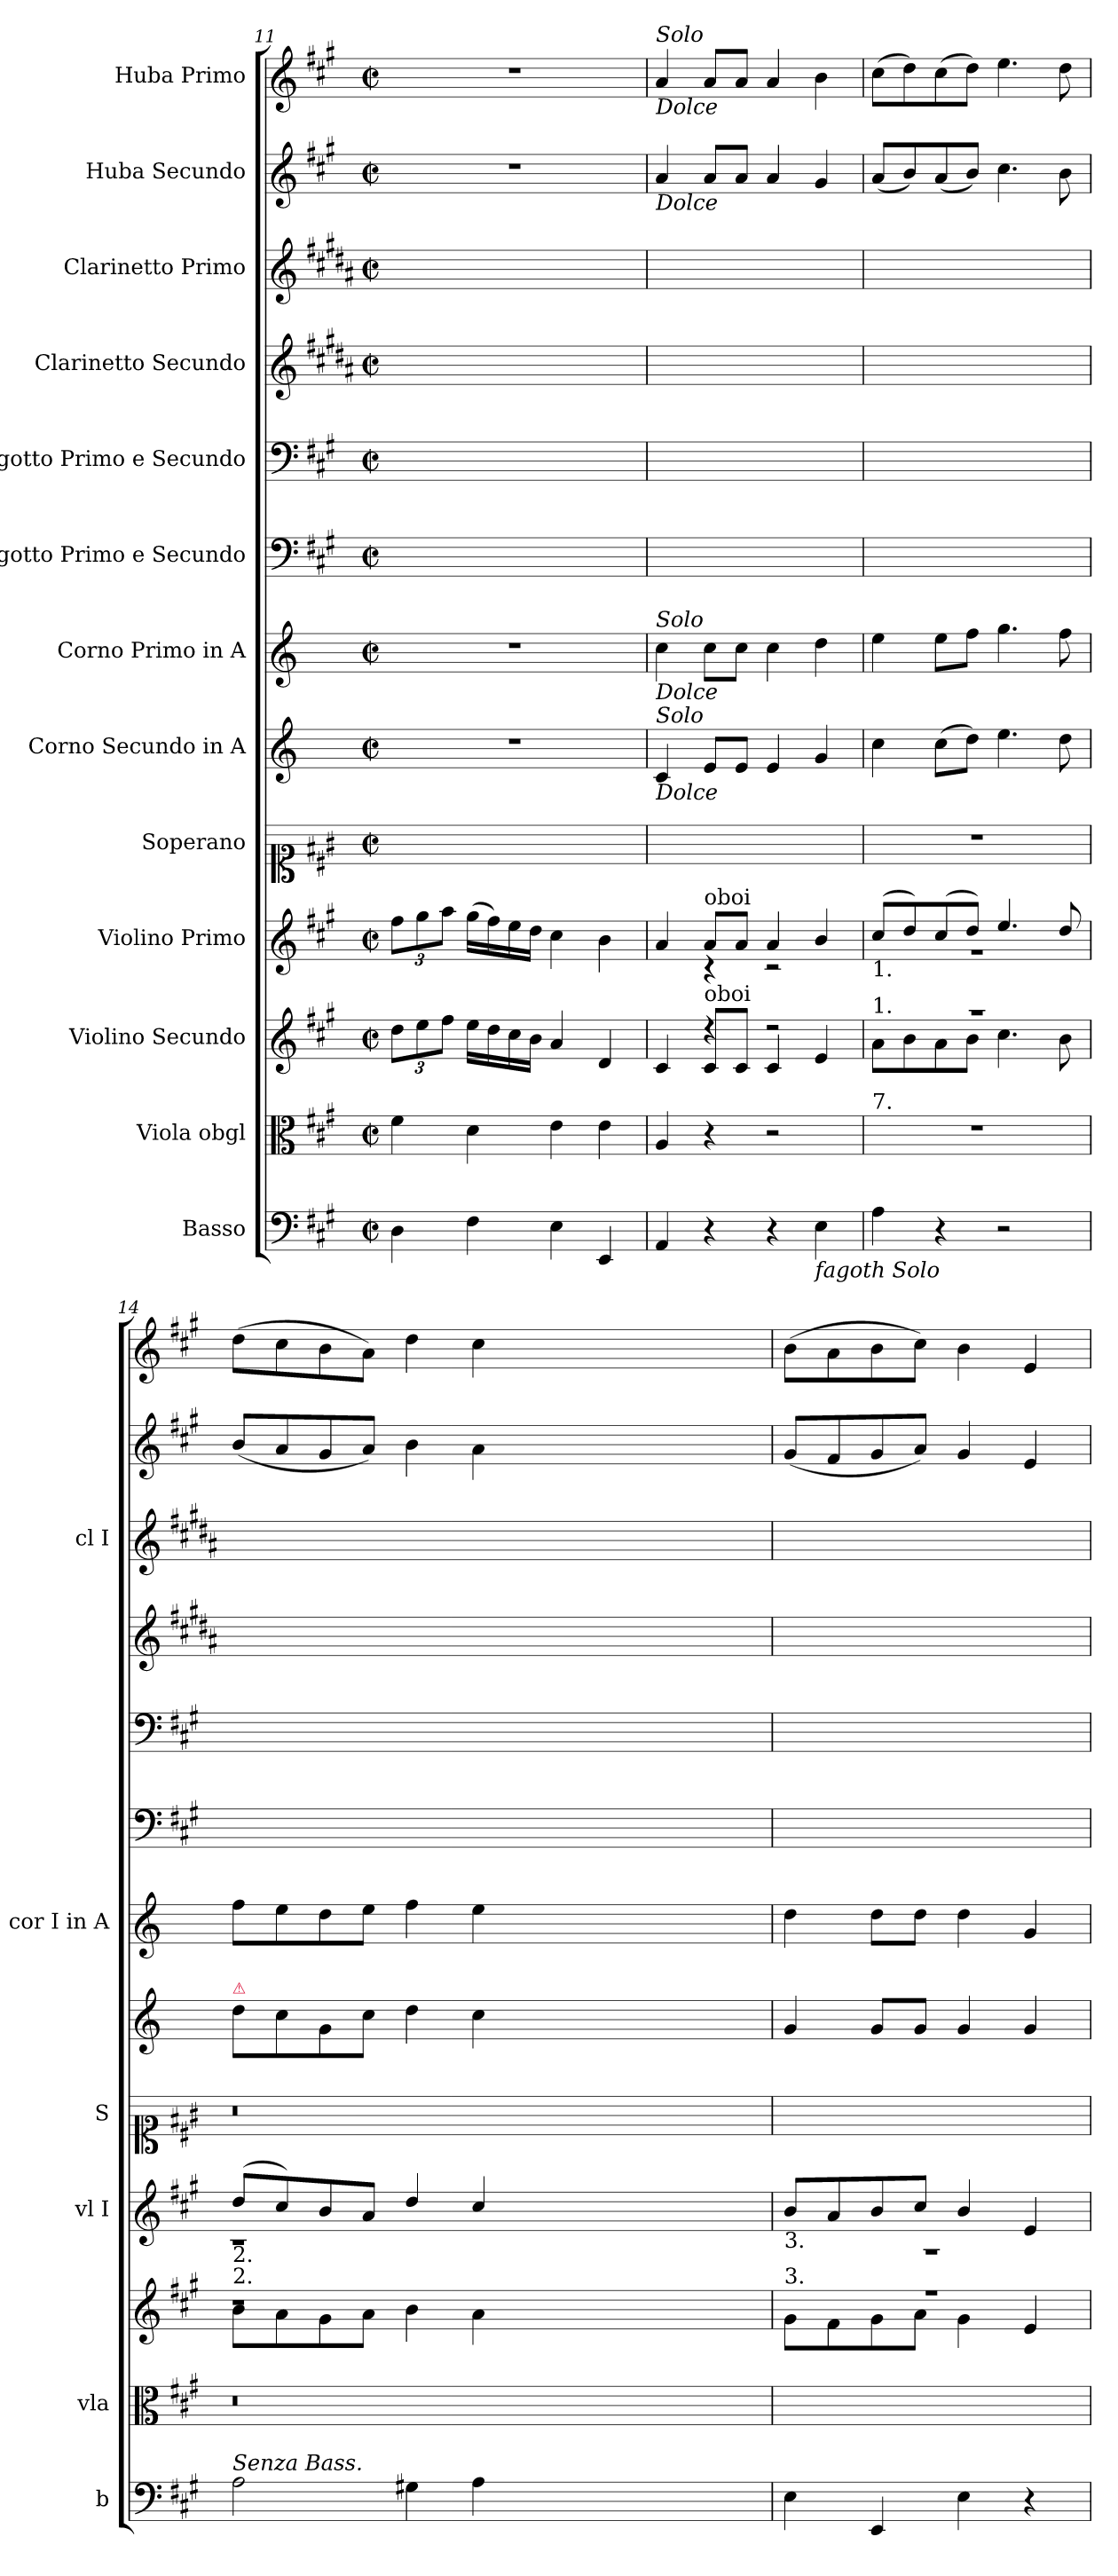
**kern	**kern	**kern	**kern	**kern	**kern	**kern	**kern	**kern	**kern	**kern	**kern	**kern
*part13	*part12	*part11	*part10	*part9	*part8	*part7	*part6	*part5	*part4	*part3	*part2	*part1
*staff13	*staff12	*staff11	*staff10	*staff9	*staff8	*staff7	*staff6	*staff5	*staff4	*staff3	*staff2	*staff1
*I"Basso	*I"Viola obgl	*I"Violino Secundo	*I"Violino Primo	*I"Soperano	*I"Corno Secundo in A	*I"Corno Primo in A	*I"Fagotto Primo e Secundo	*I"Fagotto Primo e Secundo	*I"Clarinetto Secundo	*I"Clarinetto Primo	*I"Huba Secundo	*I"Huba Primo
*I'b	*I'vla	*	*I'vl I	*I'S	*	*I'cor I in A	*	*	*	*I'cl I	*	*
*clefF4	*clefC3	*clefG2	*clefG2	*clefC1	*clefG2	*clefG2	*clefF4	*clefF4	*clefG2	*clefG2	*clefG2	*clefG2
*	*	*	*	*	*ITrd2c3	*ITrd2c3	*	*	*ITrd1c2	*ITrd1c2	*	*
*k[f#c#g#]	*k[f#c#g#]	*k[f#c#g#]	*k[f#c#g#]	*k[f#c#g#]	*k[f#c#g#]	*k[f#c#g#]	*k[f#c#g#]	*k[f#c#g#]	*k[f#c#g#]	*k[f#c#g#]	*k[f#c#g#]	*k[f#c#g#]
*A:	*A:	*A:	*A:	*A:	*A:	*A:	*A:	*A:	*A:	*A:	*A:	*A:
*M2/2	*M2/2	*M2/2	*M2/2	*M2/2	*M2/2	*M2/2	*M2/2	*M2/2	*M2/2	*M2/2	*M2/2	*M2/2
*met(c|)	*met(c|)	*met(c|)	*met(c|)	*met(c|)	*met(c|)	*met(c|)	*met(c|)	*met(c|)	*met(c|)	*met(c|)	*met(c|)	*met(c|)
=11	=11	=11	=11	=11	=11	=11	=11	=11	=11	=11	=11	=11
4D\	4f#\	12dd\L	12ff#\L	1ryy	1r	1r	4D\yy	4D\yy	1ryy	1ryy	1r	1r
.	.	12ee\	12gg#\	.	.	.	.	.	.	.	.	.
.	.	12ff#\J	12aa\J	.	.	.	.	.	.	.	.	.
4F#\	4d\	16ee\LL	(16gg#\LL	.	.	.	4F#\yy	4F#\yy	.	.	.	.
.	.	16dd\	16ff#\)	.	.	.	.	.	.	.	.	.
.	.	16cc#\	16ee\	.	.	.	.	.	.	.	.	.
.	.	16b\JJ	16dd\JJ	.	.	.	.	.	.	.	.	.
4E\	4e\	4a/	4cc#\	.	.	.	4E\yy	4E\yy	.	.	.	.
4EE/	4e\	4d/	4b\	.	.	.	4EE/yy	4EE/yy	.	.	.	.
=12	=12	=12	=12	=12	=12	=12	=12	=12	=12	=12	=12	=12
*	*	*^	*^	*	*	*	*	*	*	*	*	*
!	!	!	!	!	!	!	!	!	!	!	!	!	!	!LO:TX:b:i:t=Dolce
!	!	!	!	!	!	!	!	!	!	!	!	!	!	!LO:TX:a:i:t=Solo
!	!	!	!	!	!	!	!	!	!	!	!	!	!LO:TX:b:i:t=Dolce	!
!	!	!	!	!	!	!	!	!LO:TX:a:i:t=Solo	!	!	!	!	!	!
!	!	!	!	!	!	!	!	!LO:TX:b:i:t=Dolce	!	!	!	!	!	!
!	!	!	!	!	!	!	!LO:TX:b:i:t=Dolce	!	!	!	!	!	!	!
!	!	!	!	!	!	!	!LO:TX:a:i:t=Solo	!	!	!	!	!	!	!
4AA/	4A/	4c#/	4ryy	4a/	4ryy	1ryy	4A/	4a\	4AA/yy	4AA/yy	1ryy	1ryy	4a/	4a/
!	!	!	!	!LO:TX:a:t=oboi	!	!	!	!	!	!	!	!	!	!
!	!	!LO:TX:a:t=oboi	!	!	!	!	!	!	!	!	!	!	!	!
4r	4r	4r	8c#!/L	8a!/L	4r	.	8c#/L	8a\L	4ryy	4ryy	.	.	8a/L	8a/L
.	.	.	8c#!/J	8a!/J	.	.	8c#/J	8a\J	.	.	.	.	8a/J	8a/J
4r	2r	2r	4c#!/	4a!/	2r	.	4c#/	4a\	4ryy	4ryy	.	.	4a/	4a/
!LO:TX:b:i:t=fagoth Solo	!	!	!	!	!	!	!	!	!	!	!	!	!	!
4E\	.	.	4e!/	4b!/	.	.	4e/	4b\	4E\yy	4E\yy	.	.	4g#/	4b\
=13	=13	=13	=13	=13	=13	=13	=13	=13	=13	=13	=13	=13	=13	=13
!	!	!	!	!LO:TX:b:t=1.	!	!	!	!	!	!	!	!	!	!
!	!	!LO:TX:a:t=1.	!	!	!	!	!	!	!	!	!	!	!	!
!	!LO:TX:a:t=7.	!	!	!	!	!	!	!	!	!	!	!	!	!
4A\	1r	1r	8a!\L	(<8cc#!/L	1r	1r	4a\	4cc#\	4A\yy	4A\yy	1ryy	1ryy	(8a/L	(8cc#\L
.	.	.	8b!\	8dd!/)	.	.	.	.	.	.	.	.	8b/)	8dd\)
4r	.	.	8a!\	(<8cc#!/	.	.	(8a\L	8cc#\L	4ryy	4ryy	.	.	(8a/	(8cc#\
.	.	.	8b!\J	8dd!/J)	.	.	8b\J)	8dd\J	.	.	.	.	8b/J)	8dd\J)
2r	.	.	4.cc#!\	4.ee!/	.	.	4.cc#\	4.ee\	2ryy	2ryy	.	.	4.cc#\	4.ee\
.	.	.	8b!\	8dd!/	.	.	8b\	8dd\	.	.	.	.	8b\	8dd\
=14	=14	=14	=14	=14	=14	=14	=14	=14	=14	=14	=14	=14	=14	=14
!	!	!	!	!	!	!	!LO:TX:a:color=crimson:t=⚠	!	!	!	!	!	!	!
!	!	!	!	!LO:TX:b:t=2.	!	!	!	!	!	!	!	!	!	!
!	!	!LO:TX:a:t=2.	!	!	!	!	!	!	!	!	!	!	!	!
!LO:TX:a:i:t=Senza Bass.	!	!	!	!	!	!	!	!	!	!	!	!	!	!
2A\	0.r	1r	8b!\L	(<8dd!/L	1r	0.r	8b\L	8dd\L	2A\yy	2A\yy	1ryy	1ryy	(8b/L	(8dd\L
.	.	.	8a!\	8cc#!/)	.	.	8a\	8cc#\	.	.	.	.	8a/	8cc#\
.	.	.	8g#!\	8b!/	.	.	8e/	8b\	.	.	.	.	8g#/	8b\
.	.	.	8a!\J	8a!/J	.	.	8a\J	8cc#\J	.	.	.	.	8a/J)	8a\J)
4G#X\	.	.	4b!\	4dd!/	.	.	4b\	4dd\	4G#\yy	4G#\yy	.	.	4b\	4dd\
4A\	.	.	4a!\	4cc#!/	.	.	4a\	4cc#\	4A\yy	4A\yy	.	.	4a\	4cc#\
0ryy	.	0ryy	0ryy	0ryy	0ryy	.	0ryy	0ryy	0ryy	0ryy	0ryy	0ryy	0ryy	0ryy
=15	=15	=15	=15	=15	=15	=15	=15	=15	=15	=15	=15	=15	=15	=15
!	!	!	!	!LO:TX:b:t=3.	!	!	!	!	!	!	!	!	!	!
!	!	!LO:TX:a:t=3.	!	!	!	!	!	!	!	!	!	!	!	!
4E\	1ryy	1r	8g#!\L	8b!/L	1r	1ryy	4e/	4b\	4E\yy	4E\yy	1ryy	1ryy	(8g#/L	(8b\L
.	.	.	8f#!\	8a!/	.	.	.	.	.	.	.	.	8f#/	8a\
4EE/	.	.	8g#!\	8b!/	.	.	8e/L	8b\L	4EE/yy	4EE/yy	.	.	8g#/	8b\
.	.	.	8a!\J	8cc#!/J	.	.	8e/J	8b\J	.	.	.	.	8a/J)	8cc#\J)
4E\	.	.	4g#!\	4b!/	.	.	4e/	4b\	4E\yy	4E\yy	.	.	4g#/	4b\
4r	.	.	4e!/	4e!/	.	.	4e/	4e/	4ryy	4ryy	.	.	4e/	4e/
*	*	*v	*v	*	*	*	*	*	*	*	*	*	*	*
*	*	*	*v	*v	*	*	*	*	*	*	*	*	*
=	=	=	=	=	=	=	=	=	=	=	=	=
*-	*-	*-	*-	*-	*-	*-	*-	*-	*-	*-	*-	*-
